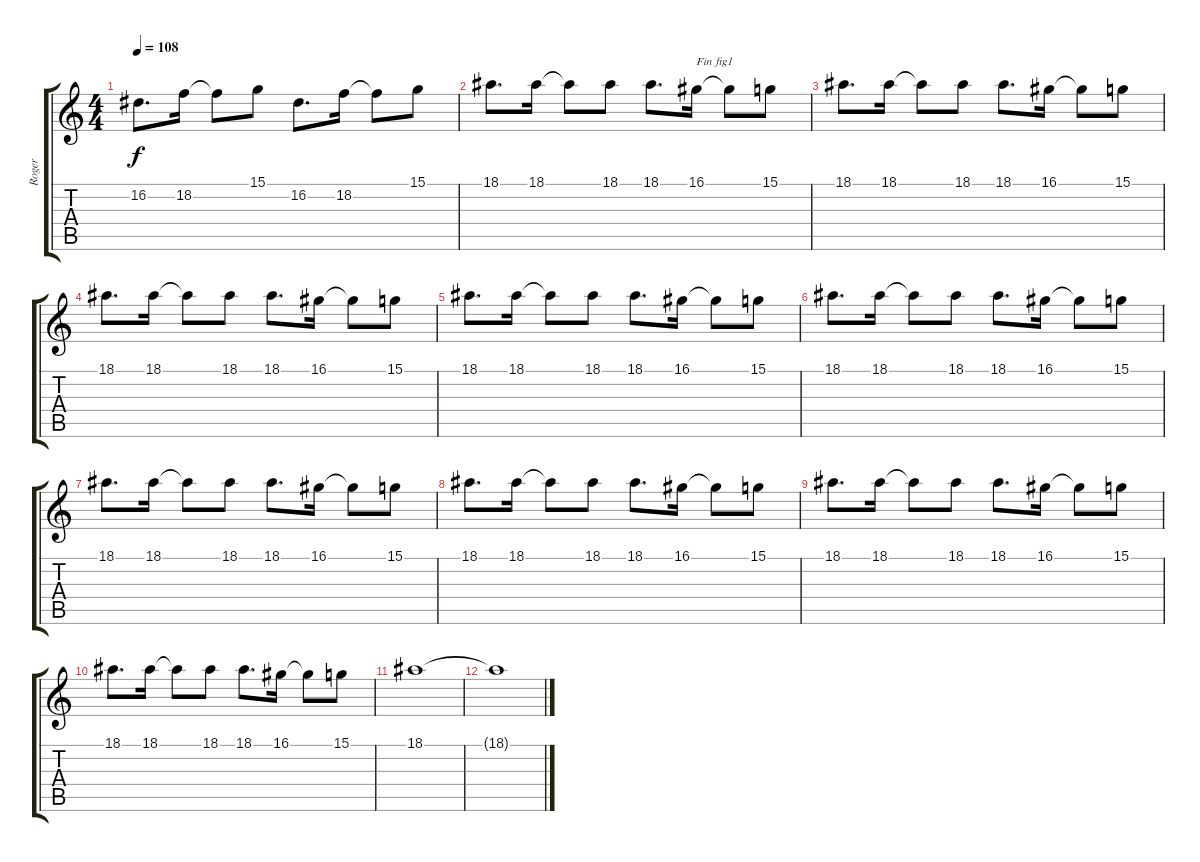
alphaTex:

\track ("Roger" "Roger") {instrument electricgrandpiano}
\staff {score tabs}
\tuning (E4 B3 G3 D3 A2 E2) {hide}
\ts (4 4)
\tempo 108
\clef g2
\ks c
16.2.8{d dy f} 18.2.16 18.2{t}.8 15.1.8 16.2.8{d} 18.2.16 18.2{t}.8 15.1.8 |
18.1.8{d} 18.1.16 18.1{t}.8 18.1.8 18.1.8{d} 16.1.16{txt "Fin fig1"} 16.1{t}.8 15.1.8 |
18.1.8{d} 18.1.16 18.1{t}.8 18.1.8 18.1.8{d} 16.1.16 16.1{t}.8 15.1.8 |
18.1.8{d} 18.1.16 18.1{t}.8 18.1.8 18.1.8{d} 16.1.16 16.1{t}.8 15.1.8 |
18.1.8{d} 18.1.16 18.1{t}.8 18.1.8 18.1.8{d} 16.1.16 16.1{t}.8 15.1.8 |
18.1.8{d} 18.1.16 18.1{t}.8 18.1.8 18.1.8{d} 16.1.16 16.1{t}.8 15.1.8 |
18.1.8{d} 18.1.16 18.1{t}.8 18.1.8 18.1.8{d} 16.1.16 16.1{t}.8 15.1.8 |
18.1.8{d} 18.1.16 18.1{t}.8 18.1.8 18.1.8{d} 16.1.16 16.1{t}.8 15.1.8 |
18.1.8{d} 18.1.16 18.1{t}.8 18.1.8 18.1.8{d} 16.1.16 16.1{t}.8 15.1.8 |
18.1.8{d} 18.1.16 18.1{t}.8 18.1.8 18.1.8{d} 16.1.16 16.1{t}.8 15.1.8 |
18.1.1 |
18.1{t}.1
